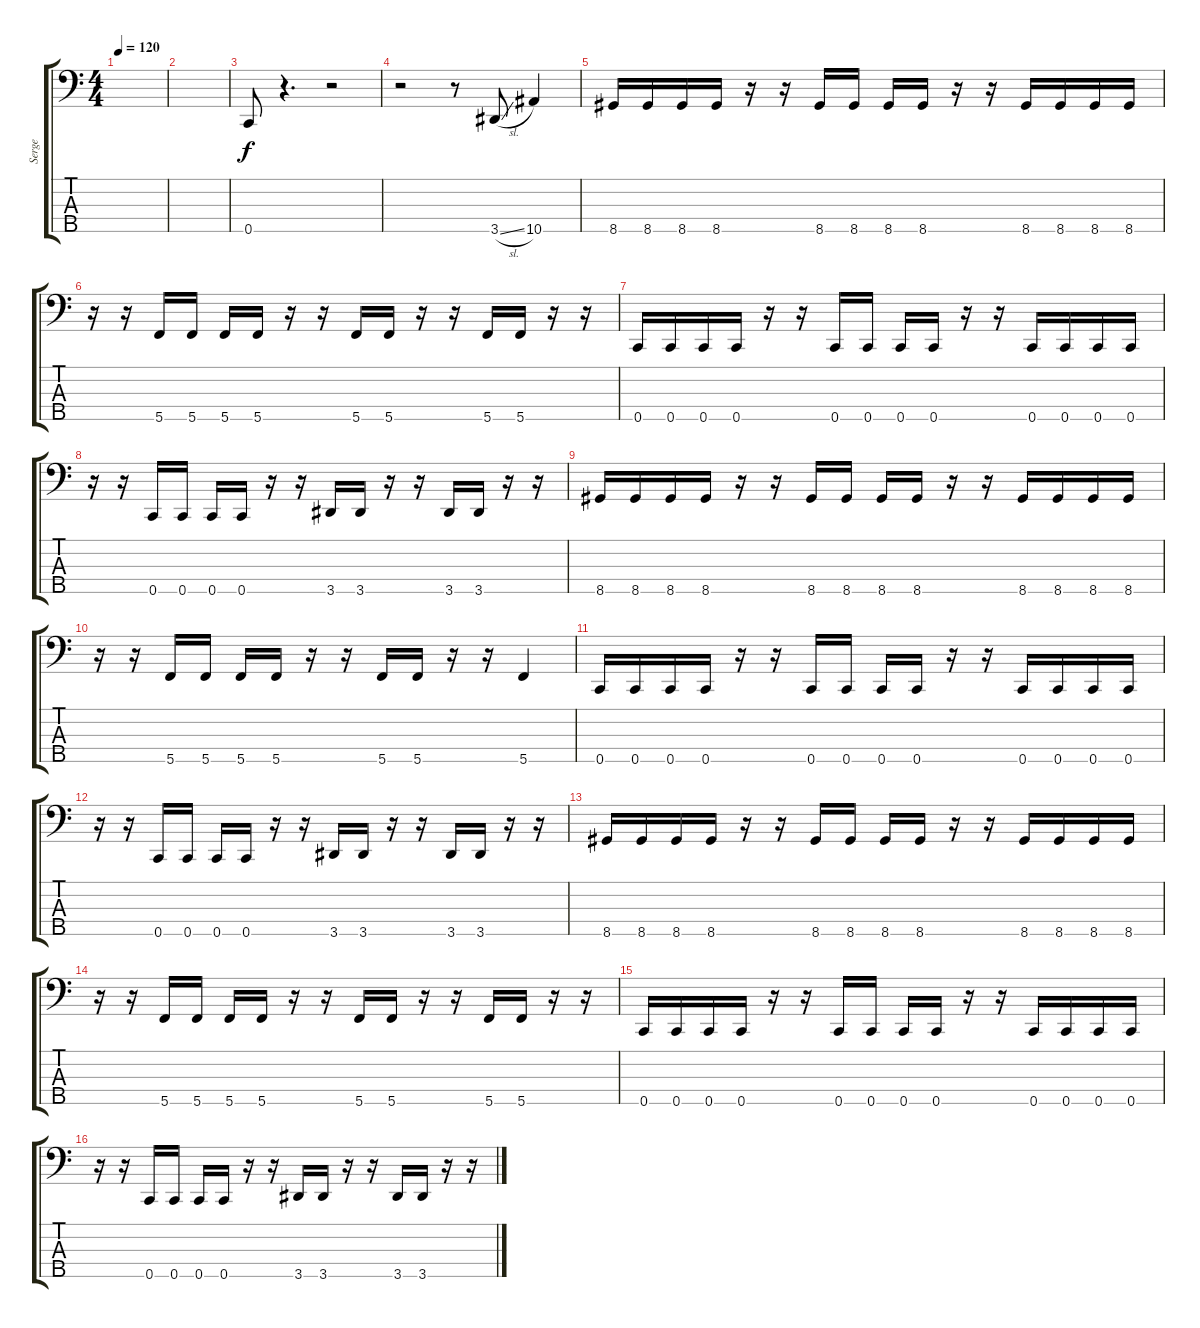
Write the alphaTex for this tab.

\track ("Serge" "Serge") {instrument electricbasspick}
\staff {score tabs}
\tuning (Bb2 F2 C2 G1 C1) {hide}
\ts (4 4)
\tempo 120
\clef f4
\ks c
|
|
0.5.8 r.4{d} r.2 |
r.2 r.8 3.5{sl}.8 10.5.4 |
8.5.16 8.5.16 8.5.16 8.5.16 r.16 r.16 8.5.16 8.5.16 8.5.16 8.5.16 r.16 r.16 8.5.16 8.5.16 8.5.16 8.5.16 |
r.16 r.16 5.5.16 5.5.16 5.5.16 5.5.16 r.16 r.16 5.5.16 5.5.16 r.16 r.16 5.5.16 5.5.16 r.16 r.16 |
0.5.16 0.5.16 0.5.16 0.5.16 r.16 r.16 0.5.16 0.5.16 0.5.16 0.5.16 r.16 r.16 0.5.16 0.5.16 0.5.16 0.5.16 |
r.16 r.16 0.5.16 0.5.16 0.5.16 0.5.16 r.16 r.16 3.5.16 3.5.16 r.16 r.16 3.5.16 3.5.16 r.16 r.16 |
8.5.16 8.5.16 8.5.16 8.5.16 r.16 r.16 8.5.16 8.5.16 8.5.16 8.5.16 r.16 r.16 8.5.16 8.5.16 8.5.16 8.5.16 |
r.16 r.16 5.5.16 5.5.16 5.5.16 5.5.16 r.16 r.16 5.5.16 5.5.16 r.16 r.16 5.5.4 |
0.5.16 0.5.16 0.5.16 0.5.16 r.16 r.16 0.5.16 0.5.16 0.5.16 0.5.16 r.16 r.16 0.5.16 0.5.16 0.5.16 0.5.16 |
r.16 r.16 0.5.16 0.5.16 0.5.16 0.5.16 r.16 r.16 3.5.16 3.5.16 r.16 r.16 3.5.16 3.5.16 r.16 r.16 |
8.5.16 8.5.16 8.5.16 8.5.16 r.16 r.16 8.5.16 8.5.16 8.5.16 8.5.16 r.16 r.16 8.5.16 8.5.16 8.5.16 8.5.16 |
r.16 r.16 5.5.16 5.5.16 5.5.16 5.5.16 r.16 r.16 5.5.16 5.5.16 r.16 r.16 5.5.16 5.5.16 r.16 r.16 |
0.5.16 0.5.16 0.5.16 0.5.16 r.16 r.16 0.5.16 0.5.16 0.5.16 0.5.16 r.16 r.16 0.5.16 0.5.16 0.5.16 0.5.16 |
r.16 r.16 0.5.16 0.5.16 0.5.16 0.5.16 r.16 r.16 3.5.16 3.5.16 r.16 r.16 3.5.16 3.5.16 r.16 r.16
